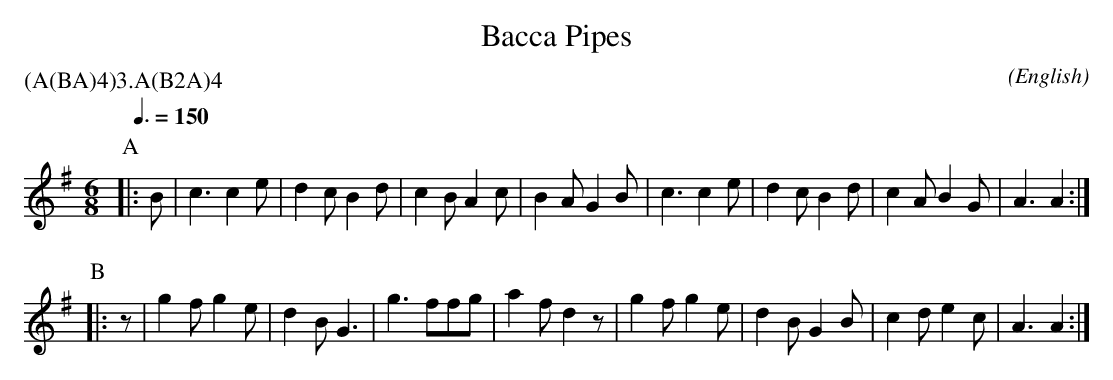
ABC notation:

X:1
T:Bacca Pipes
M:6/8
C:
O:English
P:(A(BA)4)3.A(B2A)4
K:ADor
Q:3/8=150
P:A
|: B | c3   c2 e | d2 c B2 d | c2 B A2 c | B2 A G2 \
   B | c3   c2 e | d2 c B2 d | c2 A B2 G | A3   A2 :|
P:B
|: z | g2 f g2 e | d2 B G3   | g3   ffg  | a2 f d2 \
   z | g2 f g2 e | d2 B G2 B | c2 d e2 c | A3   A2 :|
